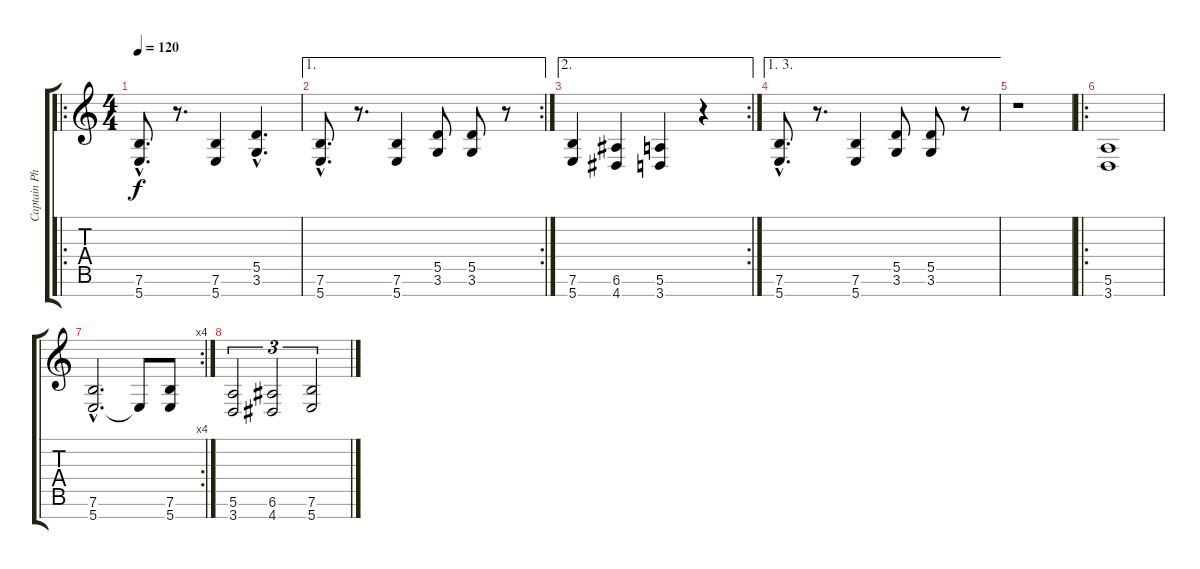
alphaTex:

\track ("Captain Phil" "Captain Ph") {instrument overdrivenguitar}
\staff {score tabs}
\tuning (E4 B3 G3 D3 A2 E2 B1) {hide}
\ro
\ts (4 4)
\tempo 120
\clef g2
\ks c
(7.6{hac} 5.7{hac}).8{d dy f} r.8{d} (7.6 5.7).4 (5.5{hac} 3.6{hac}).4{d} |
\ae 1
\rc 2
(7.6{hac} 5.7{hac}).8{d} r.8{d} (7.6 5.7).4 (5.5 3.6).8 (5.5 3.6).8 r.8 |
\ae 2
\rc 2
(7.6 5.7).4 (6.6 4.7).4 (5.6 3.7).4 r.4 |
\ae (1 3)
(7.6{hac} 5.7{hac}).8{d} r.8{d} (7.6 5.7).4 (5.5 3.6).8 (5.5 3.6).8 r.8 |
r.1 |
\ro
(5.6 3.7).1 |
\rc 4
(7.6{hac} 5.7{hac}).2{d} 5.7{t}.8 (7.6 5.7).8 |
(5.6 3.7).2{tu (3 2)} (6.6 4.7).2{tu (3 2)} (7.6 5.7).2{tu (3 2)}
